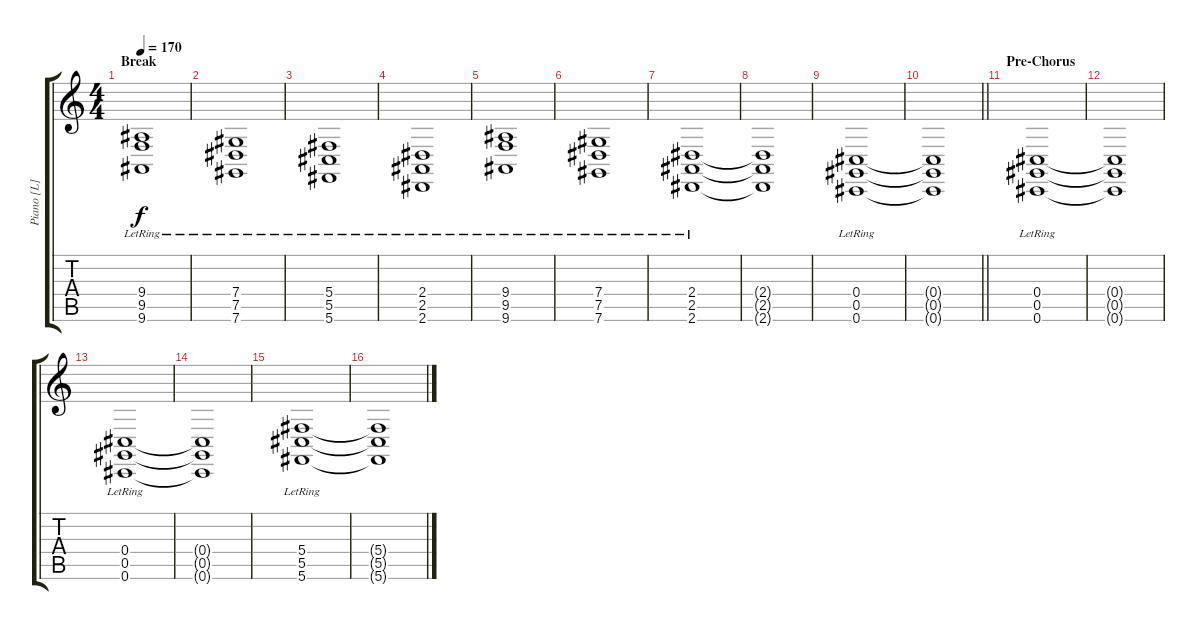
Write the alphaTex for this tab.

\track ("Piano [L]" "Piano [L]") {instrument acousticgrandpiano}
\staff {score tabs}
\tuning (Eb4 Bb3 Gb3 Db3 Ab2 Db2) {hide}
\ts (4 4)
\section ("" "Break")
\tempo 170
\clef g2
\ks c
(9.4{lr} 9.5{lr} 9.6{lr}).1{dy f} |
(7.4{lr} 7.5{lr} 7.6{lr}).1 |
(5.4{lr} 5.5{lr} 5.6{lr}).1 |
(2.4{lr} 2.5{lr} 2.6{lr}).1 |
(9.4{lr} 9.5{lr} 9.6{lr}).1 |
(7.4{lr} 7.5{lr} 7.6{lr}).1 |
(2.4{lr} 2.5{lr} 2.6{lr}).1 |
(2.4{t} 2.5{t} 2.6{t}).1 |
(0.4{lr} 0.5{lr} 0.6{lr}).1 |
\barLineRight lightlight
(0.4{t} 0.5{t} 0.6{t}).1 |
\section ("" "Pre-Chorus")
(0.4{lr} 0.5{lr} 0.6{lr}).1 |
(0.4{t} 0.5{t} 0.6{t}).1 |
(0.4{lr} 0.5{lr} 0.6{lr}).1 |
(0.4{t} 0.5{t} 0.6{t}).1 |
(5.4{lr} 5.5{lr} 5.6{lr}).1 |
(5.4{t} 5.5{t} 5.6{t}).1
